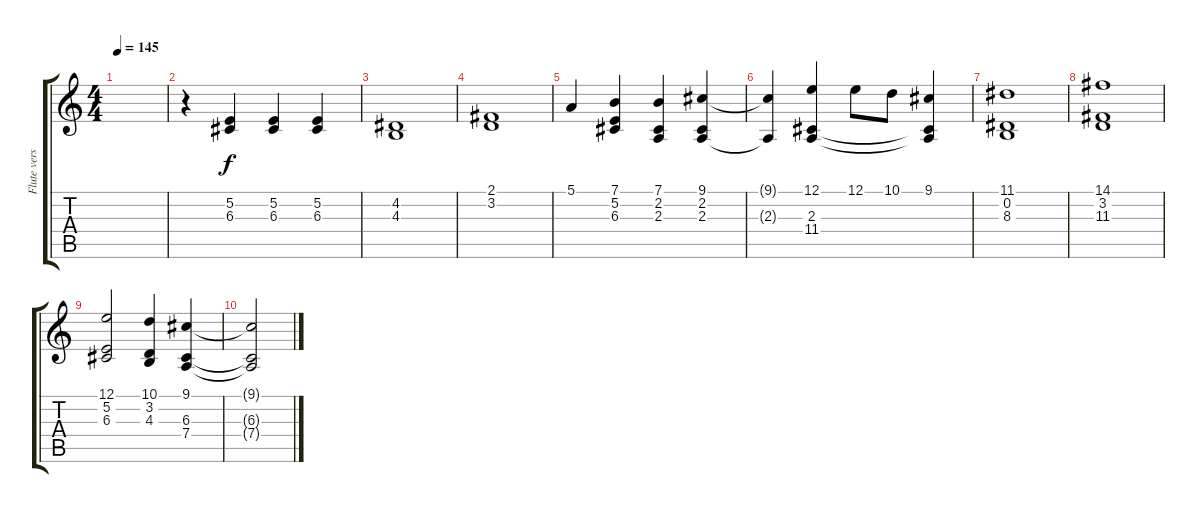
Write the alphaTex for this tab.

\track ("Flute verse" "Flute vers") {instrument flute}
\staff {score tabs}
\tuning (E4 B3 G3 D3 A2 E2) {hide}
\ts (4 4)
\tempo 145
\clef g2
\ks c
|
r.4 (5.2 6.3).4 (5.2 6.3).4 (5.2 6.3).4 |
(4.2 4.3).1 |
(2.1 3.2).1 |
5.1.4 (7.1 5.2 6.3).4 (7.1 2.2 2.3).4 (9.1 2.2 2.3).4 |
(9.1{t} 2.3{t}).4 (12.1 2.3 11.4).4 12.1.8 10.1.8 (9.1 2.3{t} 11.4{t}).4 |
(11.1 0.2 8.3).1 |
(14.1 3.2 11.3).1 |
(12.1 5.2 6.3).2 (10.1 3.2 4.3).4 (9.1 6.3 7.4).4 |
(9.1{t} 6.3{t} 7.4{t}).2{volume 0}
